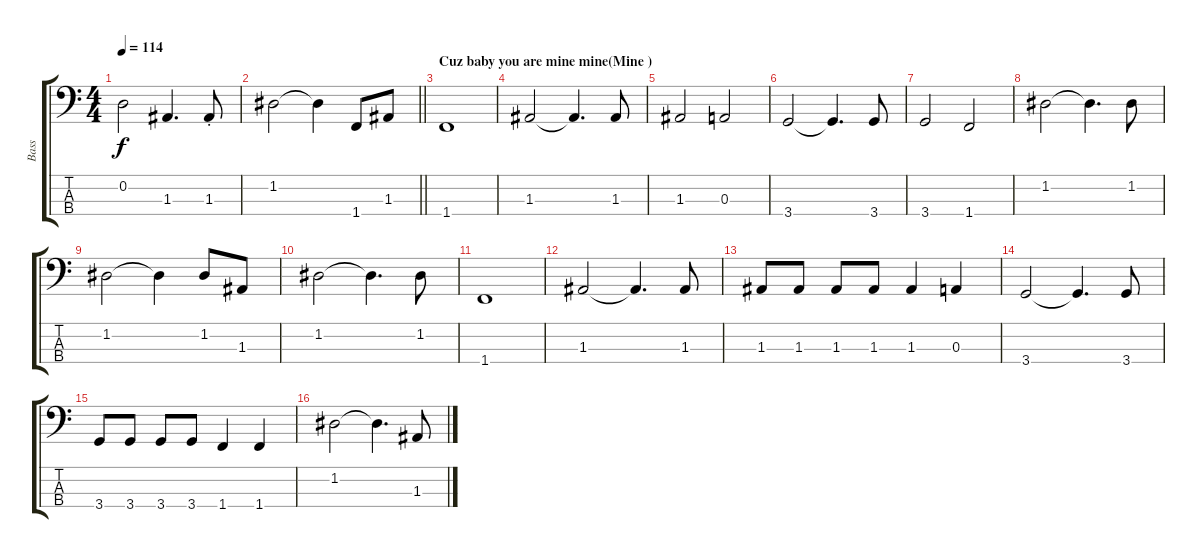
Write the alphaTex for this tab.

\track ("Bass" "Bass") {instrument electricbasspick}
\staff {score tabs}
\tuning (G2 D2 A1 E1) {hide}
\ts (4 4)
\tempo 114
\clef f4
\ks c
0.2.2{dy f} 1.3.4{d} 1.3{st}.8 |
\barLineRight lightlight
1.2.2 1.2{t}.4 1.4.8 1.3.8 |
\section ("" "Cuz baby you are mine mine(Mine )")
1.4.1 |
1.3.2 1.3{t}.4{d} 1.3.8 |
1.3.2 0.3.2 |
3.4.2 3.4{t}.4{d} 3.4.8 |
3.4.2 1.4.2 |
1.2.2 1.2{t}.4{d} 1.2.8 |
1.2.2 1.2{t}.4 1.2.8 1.3.8 |
1.2.2 1.2{t}.4{d} 1.2.8 |
1.4.1 |
1.3.2 1.3{t}.4{d} 1.3.8 |
1.3.8 1.3.8 1.3.8 1.3.8 1.3.4 0.3.4 |
3.4.2 3.4{t}.4{d} 3.4.8 |
3.4.8 3.4.8 3.4.8 3.4.8 1.4.4 1.4.4 |
1.2.2 1.2{t}.4{d} 1.3.8
